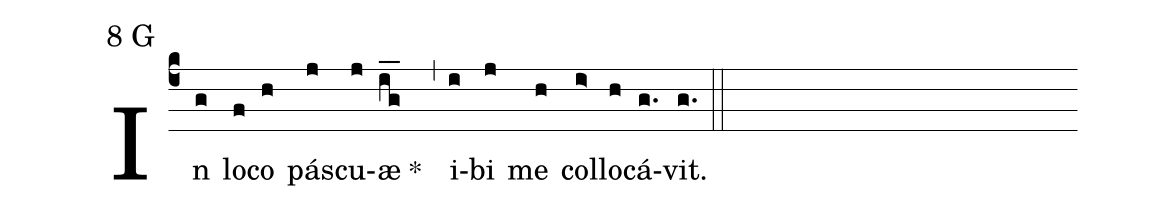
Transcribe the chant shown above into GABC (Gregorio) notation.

mode:8 G;
%%
(c4) In(g) lo(f)co(h) pás(j)cu(j)æ(ig__) *()(,) i(i)bi(j) me(h) col(i>)lo(h)cá(g.)vit.(g.) (::)
